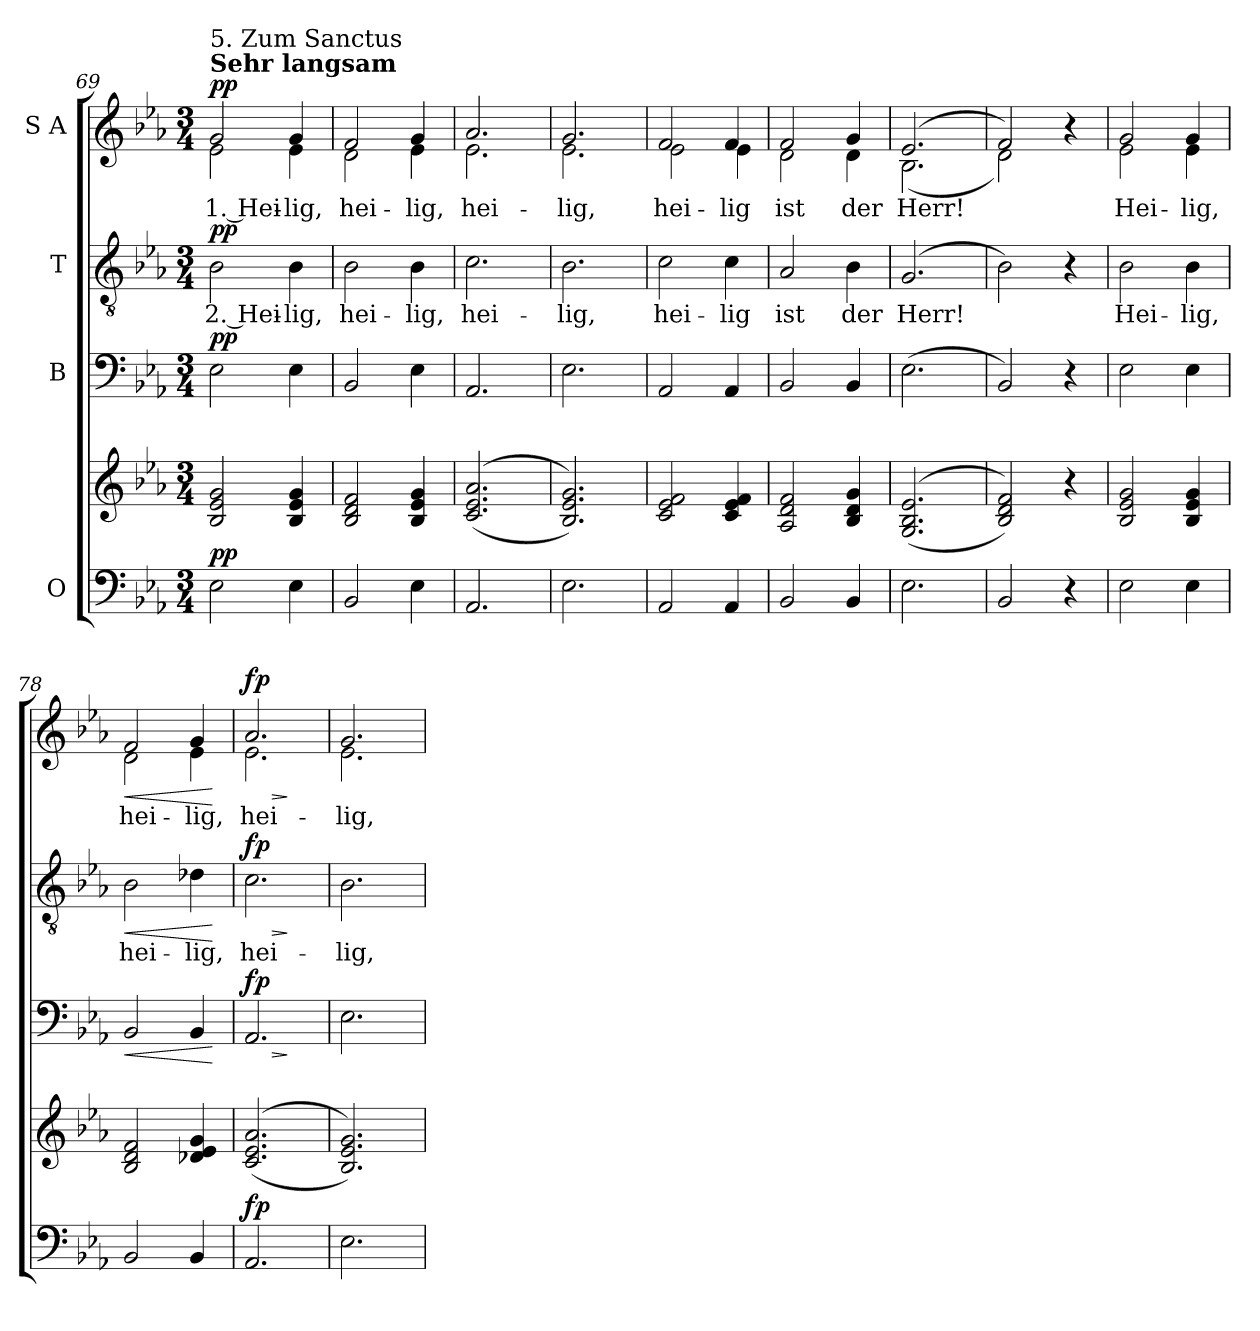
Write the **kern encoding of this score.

**kern	**kern	**dynam	**kern	**dynam	**kern	**text	**dynam	**kern	**text	**dynam
*part4	*part4	*part4	*part3	*part3	*part2	*part2	*part2	*part1	*part1	*part1
*staff5	*staff4	*staff4/5	*staff3	*staff3	*staff2	*staff2	*staff2	*staff1	*staff1	*staff1
*I"O	*	*	*I"B	*	*I"T	*	*	*I"S A	*	*
!!LO:PB:g=z
*clefF4	*clefG2	*	*clefF4	*	*clefGv2	*	*	*clefG2	*	*
*k[b-e-a-]	*k[b-e-a-]	*	*k[b-e-a-]	*	*k[b-e-a-]	*	*	*k[b-e-a-]	*	*
*M3/4	*M3/4	*	*M3/4	*	*M3/4	*	*	*M3/4	*	*
=69	=69	=69	=69	=69	=69	=69	=69	=69	=69	=69
*	*	*	*	*	*	*	*	*^	*	*
!	!	!	!	!	!	!	!	!LO:TX:a:B:t=Sehr langsam	!	!	!
!	!	!	!	!	!	!	!	!LO:TX:a:t=5. Zum Sanctus	!	!	!
!	!	!LO:DY:a=2	!	!LO:DY:a	!	!	!LO:DY:a	!	!	!	!LO:DY:a
2E-\	2B-/ 2e-/ 2g/	pp	2E-\	pp	2B-\	2. Hei-	pp	2g/	2e-\	1. Hei-	pp
4E-\	4B-/ 4e-/ 4g/	.	4E-\	.	4B-\	-lig,	.	4g/	4e-\	-lig,	.
=70	=70	=70	=70	=70	=70	=70	=70	=70	=70	=70	=70
2BB-/	2B-/ 2d/ 2f/	.	2BB-/	.	2B-\	hei-	.	2f/	2d\	hei-	.
4E-\	4B-/ 4e-/ 4g/	.	4E-\	.	4B-\	-lig,	.	4g/	4e-\	-lig,	.
=71	=71	=71	=71	=71	=71	=71	=71	=71	=71	=71	=71
2.AA-/	((>2.c/ 2.e-/ 2.a-/	.	2.AA-/	.	2.c\	hei-	.	2.a-/	2.e-\	hei-	.
=72	=72	=72	=72	=72	=72	=72	=72	=72	=72	=72	=72
2.E-\	2.B-/ 2.e-/ 2.g/))	.	2.E-\	.	2.B-\	-lig,	.	2.g/	2.e-\	-lig,	.
=73	=73	=73	=73	=73	=73	=73	=73	=73	=73	=73	=73
2AA-/	2c/ 2e-/ 2f/	.	2AA-/	.	2c\	hei-	.	2f/	2e-\	hei-	.
4AA-/	4c/ 4e-/ 4f/	.	4AA-/	.	4c\	-lig	.	4f/	4e-\	-lig	.
=74	=74	=74	=74	=74	=74	=74	=74	=74	=74	=74	=74
2BB-/	2A-/ 2d/ 2f/	.	2BB-/	.	2A-/	ist	.	2f/	2d\	ist	.
4BB-/	4B-/ 4d/ 4g/	.	4BB-/	.	4B-\	der	.	4g/	4d\	der	.
=75	=75	=75	=75	=75	=75	=75	=75	=75	=75	=75	=75
2.E-\	((>2.G/ 2.B-/ 2.e-/	.	(2.E-\	.	(2.G/	Herr!	.	(2.e-/	(2.B-\	Herr!	.
=76	=76	=76	=76	=76	=76	=76	=76	=76	=76	=76	=76
2BB-/	2B-/ 2d/ 2f/))	.	2BB-/)	.	2B-\)	.	.	2f/)	2d\)	.	.
4r	4r	.	4r	.	4r	.	.	4r	4ryy	.	.
=77	=77	=77	=77	=77	=77	=77	=77	=77	=77	=77	=77
2E-\	2B-/ 2e-/ 2g/	.	2E-\	.	2B-\	Hei-	.	2g/	2e-\	Hei-	.
4E-\	4B-/ 4e-/ 4g/	.	4E-\	.	4B-\	-lig,	.	4g/	4e-\	-lig,	.
=78	=78	=78	=78	=78	=78	=78	=78	=78	=78	=78	=78
!	!	!	!	!LO:HP:b	!	!	!LO:HP:b	!	!	!	!LO:HP:b
2BB-/	2B-/ 2d/ 2f/	.	2BB-/	<	2B-\	hei-	<	2f/	2d\	hei-	<
4BB-/	4d-X/ 4e-/ 4g/	.	4BB-/	.	4d-X\	-lig,	.	4g/	4e-\	-lig,	.
*	*	*	*	*	*	*	*	*v	*v	*	*
.	.	.	.	[	.	.	[	.	.	[
=79	=79	=79	=79	=79	=79	=79	=79	=79	=79	=79
!	!	!LO:DY:a=2	!	!LO:HP:b	!	!	!LO:HP:b	!	!	!LO:HP:b
*	*	*	*	*	*	*	*	*^	*	*
!	!	!	!	!LO:DY:n=1:a	!	!	!LO:DY:n=1:a	!	!	!	!LO:DY:n=1:a
2.AA-/	((>2.c/ 2.e-/ 2.a-/	fp	2.AA-/	> fp	2.c\	hei-	> fp	2.a-/	2.e-\	hei-	> fp
*	*	*	*	*	*	*	*	*v	*v	*	*
.	.	.	.	]	.	.	]	.	.	]
=80	=80	=80	=80	=80	=80	=80	=80	=80	=80	=80
*	*	*	*	*	*	*	*	*^	*	*
2.E-\	2.B-/ 2.e-/ 2.g/))	.	2.E-\	.	2.B-\	-lig,	.	2.g/	2.e-\	-lig,	.
*	*	*	*	*	*	*	*	*v	*v	*	*
=	=	=	=	=	=	=	=	=	=	=
*-	*-	*-	*-	*-	*-	*-	*-	*-	*-	*-
